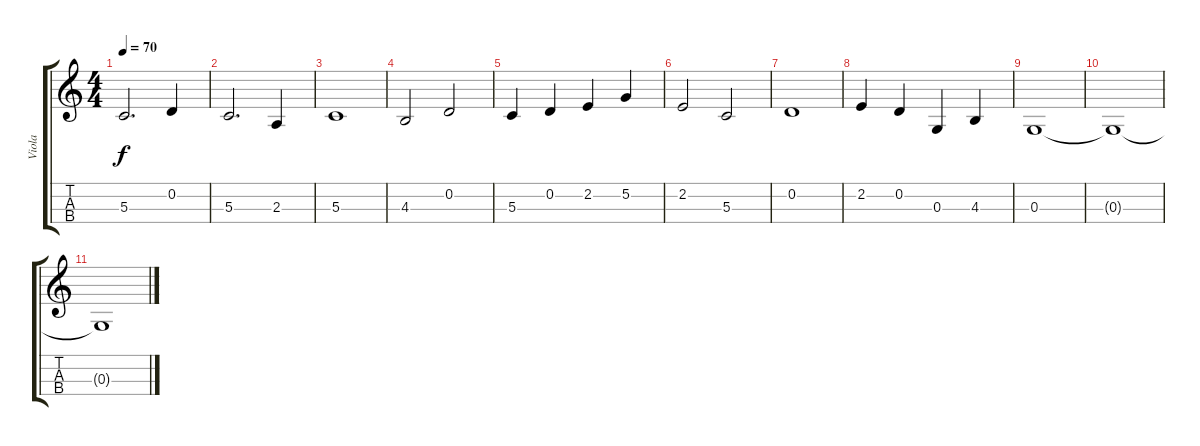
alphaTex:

\track ("Viola" "Viola") {instrument stringensemble2}
\staff {score tabs}
\tuning (A4 D4 G3 C3) {hide}
\ts (4 4)
\tempo 70
\clef g2
\ks c
5.3.2{d dy f} 0.2.4 |
5.3.2{d} 2.3.4 |
5.3.1 |
4.3.2 0.2.2 |
5.3.4 0.2.4 2.2.4 5.2.4 |
2.2.2 5.3.2 |
0.2.1 |
2.2.4 0.2.4 0.3.4 4.3.4 |
0.3.1 |
0.3{t}.1{volume 0} |
0.3{t}.1
